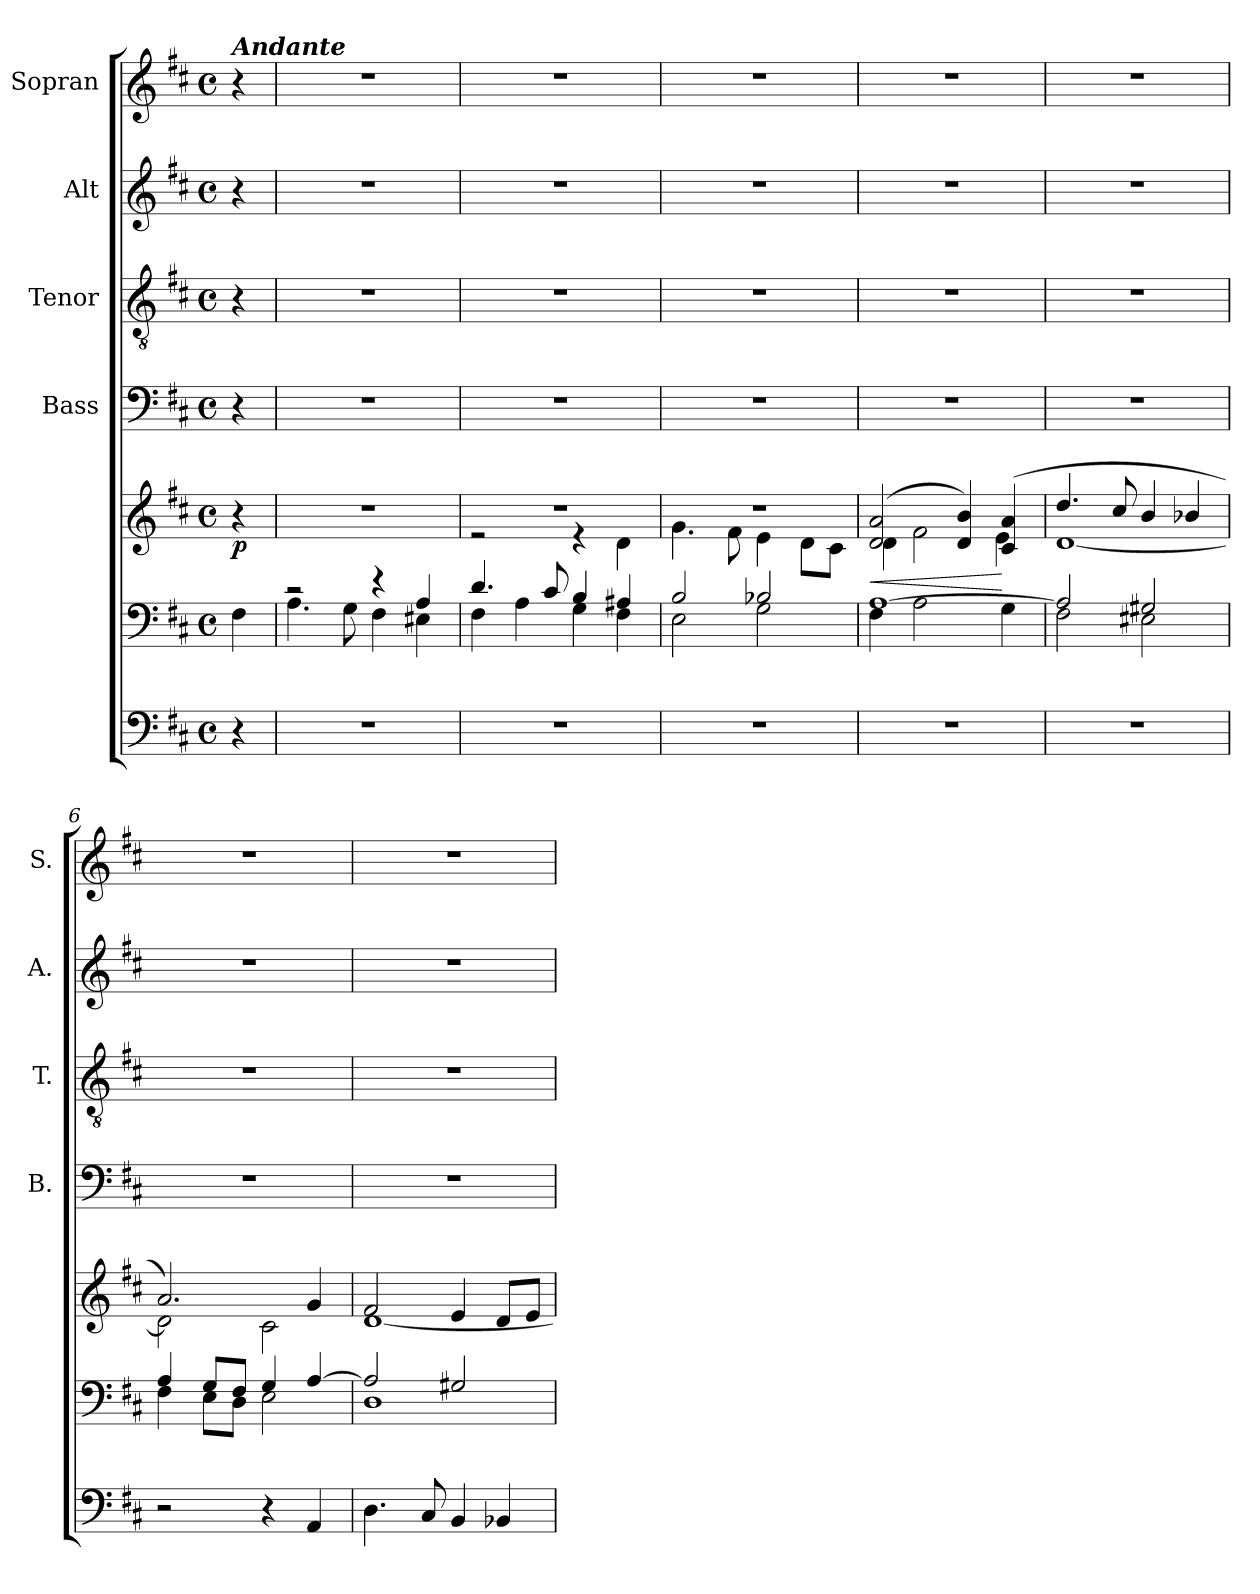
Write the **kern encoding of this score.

**kern	**kern	**kern	**dynam	**kern	**kern	**kern	**kern
*part5	*part5	*part5	*part5	*part4	*part3	*part2	*part1
*staff7	*staff6	*staff5	*staff5/6/7	*staff4	*staff3	*staff2	*staff1
*	*	*	*	*I"Bass	*I"Tenor	*I"Alt	*I"Sopran
*	*	*	*	*I'B.	*I'T.	*I'A.	*I'S.
*clefF4	*clefF4	*clefG2	*	*clefF4	*clefGv2	*clefG2	*clefG2
*k[f#c#]	*k[f#c#]	*k[f#c#]	*	*k[f#c#]	*k[f#c#]	*k[f#c#]	*k[f#c#]
*D:	*D:	*D:	*	*D:	*D:	*D:	*D:
*M4/4	*M4/4	*M4/4	*	*M4/4	*M4/4	*M4/4	*M4/4
*met(c)	*met(c)	*met(c)	*	*met(c)	*met(c)	*met(c)	*met(c)
=	=	=	=	=	=	=	=
!	!	!	!	!	!	!	!LO:TX:a:Bi:t=Andante
!	!	!	!LO:DY:b	!	!	!	!
4r	4F#\	4r	p	4r	4r	4r	4r
=1	=1	=1	=1	=1	=1	=1	=1
*	*^	*	*	*	*	*	*
1r	2rc	4.A\	1r	.	1r	1r	1r	1r
.	.	8G\	.	.	.	.	.	.
.	4rd	4F#\	.	.	.	.	.	.
.	4A/	4E#X\	.	.	.	.	.	.
=2	=2	=2	=2	=2	=2	=2	=2	=2
*	*	*	*^	*	*	*	*	*
1r	4.d/	4F#\	1r	2re	.	1r	1r	1r	1r
.	.	4A\	.	.	.	.	.	.	.
.	8c#/	.	.	.	.	.	.	.	.
.	4B/	4G\	.	4rd	.	.	.	.	.
.	4A#X/	4F#\	.	4d\	.	.	.	.	.
=3	=3	=3	=3	=3	=3	=3	=3	=3	=3
1r	2B/	2E\	1r	4.g\	.	1r	1r	1r	1r
.	.	.	.	8f#\	.	.	.	.	.
.	2B-X/	2G\	.	4e\	.	.	.	.	.
.	.	.	.	8d\L	.	.	.	.	.
.	.	.	.	8c#\J	.	.	.	.	.
=4	=4	=4	=4	=4	=4	=4	=4	=4	=4
!	!	!	!	!	!LO:HP:b	!	!	!	!
1r	[>1A	4F#\	(2d/ 2a/	4d\	<	1r	1r	1r	1r
.	.	2A\	.	2f#\	.	.	.	.	.
.	.	.	4d/ 4b/)	.	.	.	.	.	.
.	.	4G\	(4c#/ 4a/	4e\	[	.	.	.	.
=5	=5	=5	=5	=5	=5	=5	=5	=5	=5
1r	2A/]	2F#\	4.dd/	[<1d	.	1r	1r	1r	1r
.	.	.	8cc#/	.	.	.	.	.	.
.	2G#X/	2E#X\	4b/	.	.	.	.	.	.
.	.	.	4b-X/	.	.	.	.	.	.
=6	=6	=6	=6	=6	=6	=6	=6	=6	=6
2r	4A/	4F#\	2.a/)	2d\]	.	1r	1r	1r	1r
.	8G/L	8E\L	.	.	.	.	.	.	.
.	8F#/J	8D\J	.	.	.	.	.	.	.
4r	4G/	2E\	.	2c#\	.	.	.	.	.
4AA/	[>4A/	.	4g/	.	.	.	.	.	.
!!LO:LB:g=z
=7	=7	=7	=7	=7	=7	=7	=7	=7	=7
4.D\	2A/]	1D	2f#/	[<1d	.	1r	1r	1r	1r
8C#/	.	.	.	.	.	.	.	.	.
4BB/	2G#X/	.	4e/	.	.	.	.	.	.
4BB-X/	.	.	8d/L	.	.	.	.	.	.
.	.	.	8e/J	.	.	.	.	.	.
*	*v	*v	*	*	*	*	*	*	*
*	*	*v	*v	*	*	*	*	*
=	=	=	=	=	=	=	=
*-	*-	*-	*-	*-	*-	*-	*-
